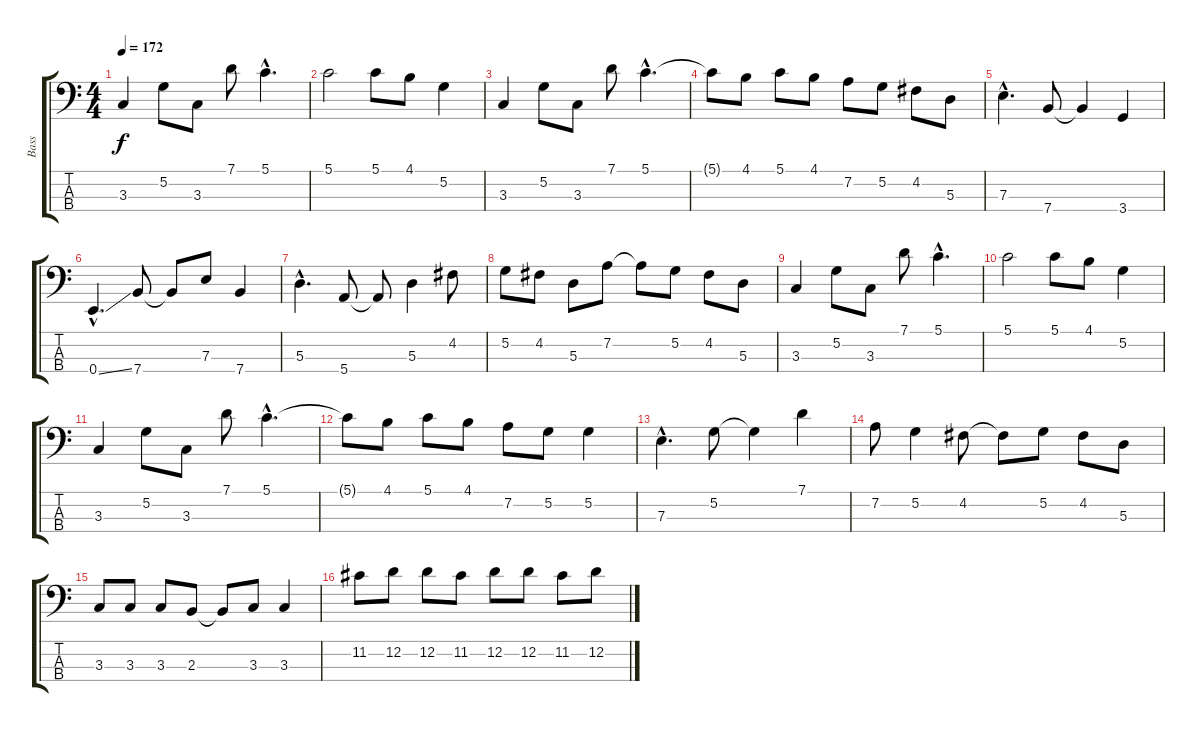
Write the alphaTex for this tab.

\track ("Bass" "Bass") {instrument electricbasspick}
\staff {score tabs}
\tuning (G2 D2 A1 E1) {hide}
\ts (4 4)
\tempo 172
\clef f4
\ks c
3.3.4{dy f} 5.2.8 3.3.8 7.1.8 5.1{hac}.4{d} |
5.1.2 5.1.8 4.1.8 5.2.4 |
3.3.4 5.2.8 3.3.8 7.1.8 5.1{hac}.4{d} |
5.1{t}.8 4.1.8 5.1.8 4.1.8 7.2.8 5.2.8 4.2.8 5.3.8 |
7.3{hac}.4{d} 7.4.8 7.4{t}.4 3.4.4 |
0.4{ss hac}.4{d} 7.4.8 7.4{t}.8 7.3.8 7.4.4 |
5.3{hac}.4{d} 5.4.8 5.4{t}.8 5.3.4 4.2.8 |
5.2.8 4.2.8 5.3.8 7.2.8 7.2{t}.8 5.2.8 4.2.8 5.3.8 |
3.3.4 5.2.8 3.3.8 7.1.8 5.1{hac}.4{d} |
5.1.2 5.1.8 4.1.8 5.2.4 |
3.3.4 5.2.8 3.3.8 7.1.8 5.1{hac}.4{d} |
5.1{t}.8 4.1.8 5.1.8 4.1.8 7.2.8 5.2.8 5.2.4 |
7.3{hac}.4{d} 5.2.8 5.2{t}.4 7.1.4 |
7.2.8 5.2.4 4.2.8 4.2{t}.8 5.2.8 4.2.8 5.3.8 |
3.3.8 3.3.8 3.3.8 2.3.8 2.3{t}.8 3.3.8 3.3.4 |
11.2.8 12.2.8 12.2.8 11.2.8 12.2.8 12.2.8 11.2.8 12.2.8
